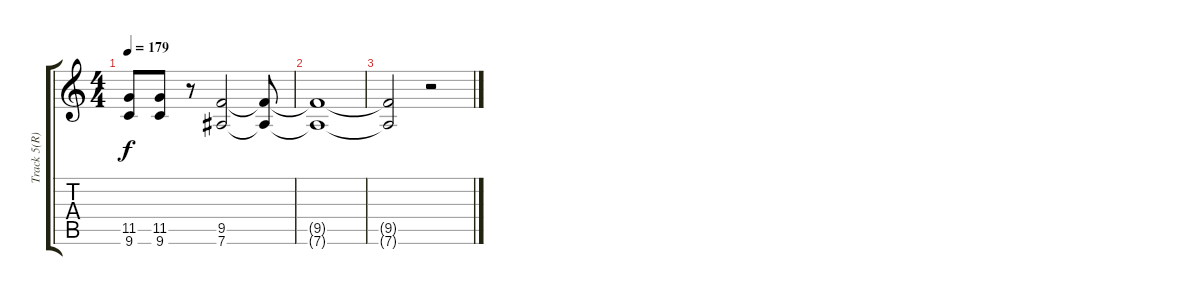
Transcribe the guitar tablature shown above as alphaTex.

\track ("Track 5(R)" "Track 5(R)") {instrument overdrivenguitar}
\staff {score tabs}
\tuning (Eb4 Bb3 Gb3 Db3 Ab2 Eb2) {hide}
\ts (4 4)
\tempo 179
\clef g2
\ks c
(11.5 9.6).8{dy f} (11.5 9.6).8 r.8 (9.5 7.6).2 (9.5{t} 7.6{t}).8 |
(9.5{t} 7.6{t}).1 |
(9.5{t} 7.6{t}).2 r.2
